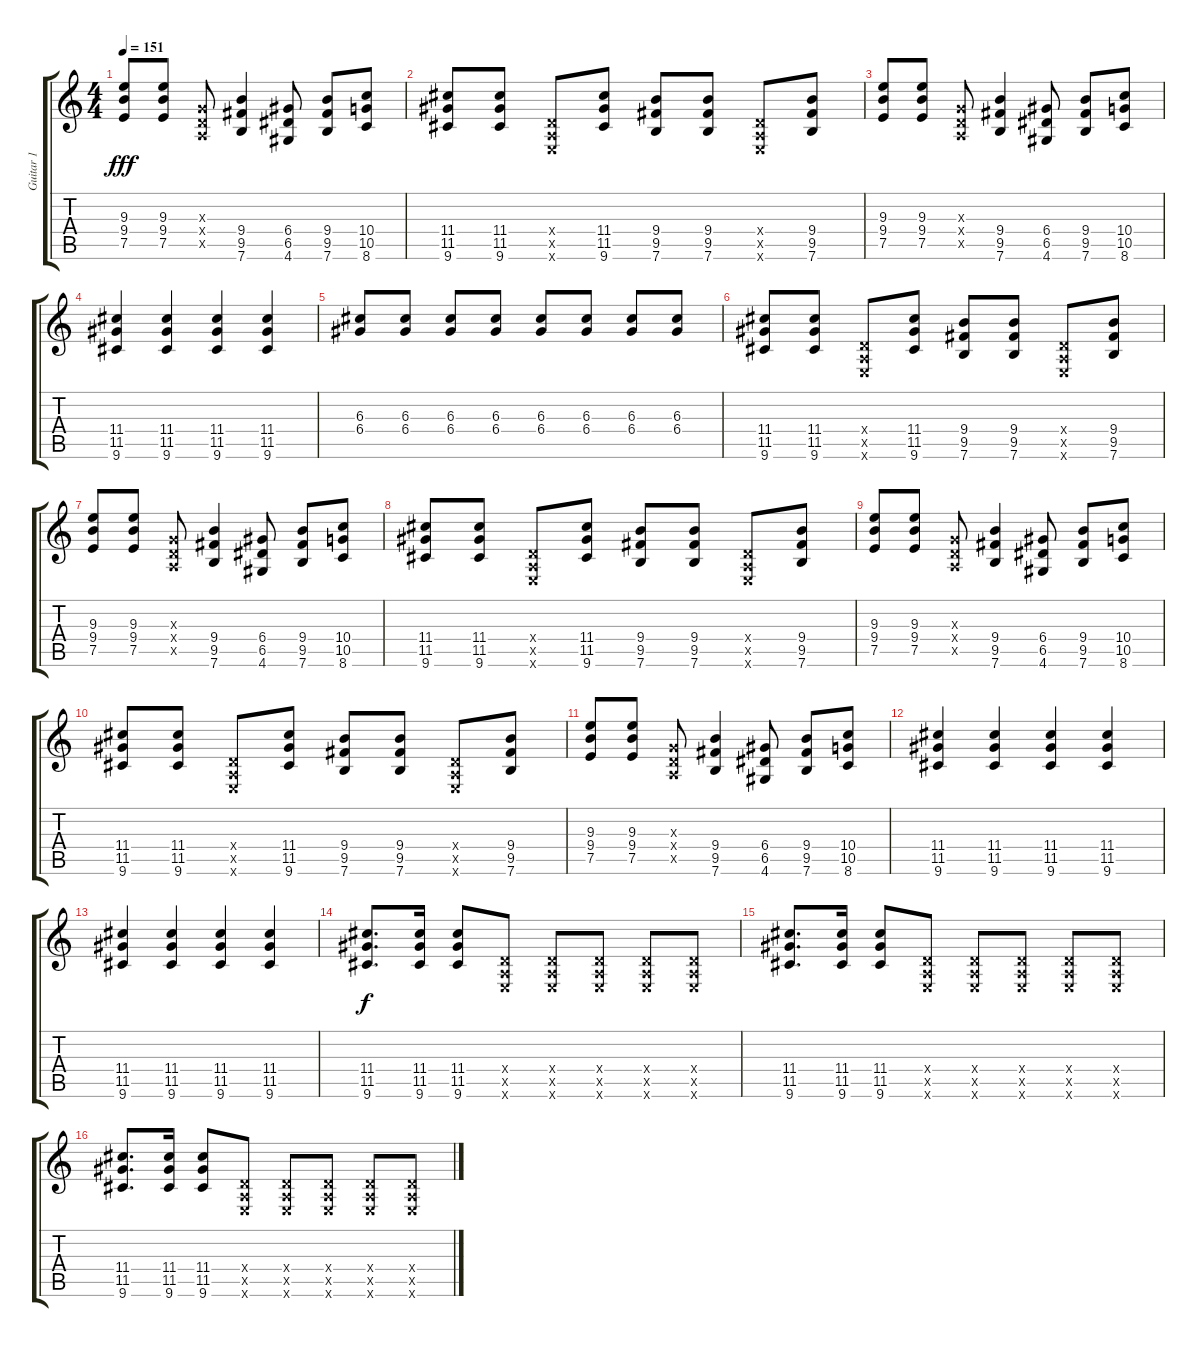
\track ("Guitar 1" "Guitar 1") {instrument electricguitarjazz}
\staff {score tabs}
\tuning (E4 B3 G3 D3 A2 E2) {hide}
\ts (4 4)
\tempo 151
\clef g2
\ks c
(9.3 9.4 7.5).8{dy fff} (9.3 9.4 7.5).8 (0.3{x} 0.4{x} 0.5{x}).8 (9.4 9.5 7.6).4 (6.4 6.5 4.6).8 (9.4 9.5 7.6).8 (10.4 10.5 8.6).8 |
(11.4 11.5 9.6).8 (11.4 11.5 9.6).8 (0.4{x} 0.5{x} 0.6{x}).8 (11.4 11.5 9.6).8 (9.4 9.5 7.6).8 (9.4 9.5 7.6).8 (0.4{x} 0.5{x} 0.6{x}).8 (9.4 9.5 7.6).8 |
(9.3 9.4 7.5).8 (9.3 9.4 7.5).8 (0.3{x} 0.4{x} 0.5{x}).8 (9.4 9.5 7.6).4 (6.4 6.5 4.6).8 (9.4 9.5 7.6).8 (10.4 10.5 8.6).8 |
(11.4 11.5 9.6).4 (11.4 11.5 9.6).4 (11.4 11.5 9.6).4 (11.4 11.5 9.6).4 |
(6.3 6.4).8 (6.3 6.4).8 (6.3 6.4).8 (6.3 6.4).8 (6.3 6.4).8 (6.3 6.4).8 (6.3 6.4).8 (6.3 6.4).8 |
(11.4 11.5 9.6).8 (11.4 11.5 9.6).8 (0.4{x} 0.5{x} 0.6{x}).8 (11.4 11.5 9.6).8 (9.4 9.5 7.6).8 (9.4 9.5 7.6).8 (0.4{x} 0.5{x} 0.6{x}).8 (9.4 9.5 7.6).8 |
(9.3 9.4 7.5).8 (9.3 9.4 7.5).8 (0.3{x} 0.4{x} 0.5{x}).8 (9.4 9.5 7.6).4 (6.4 6.5 4.6).8 (9.4 9.5 7.6).8 (10.4 10.5 8.6).8 |
(11.4 11.5 9.6).8 (11.4 11.5 9.6).8 (0.4{x} 0.5{x} 0.6{x}).8 (11.4 11.5 9.6).8 (9.4 9.5 7.6).8 (9.4 9.5 7.6).8 (0.4{x} 0.5{x} 0.6{x}).8 (9.4 9.5 7.6).8 |
(9.3 9.4 7.5).8 (9.3 9.4 7.5).8 (0.3{x} 0.4{x} 0.5{x}).8 (9.4 9.5 7.6).4 (6.4 6.5 4.6).8 (9.4 9.5 7.6).8 (10.4 10.5 8.6).8 |
(11.4 11.5 9.6).8 (11.4 11.5 9.6).8 (0.4{x} 0.5{x} 0.6{x}).8 (11.4 11.5 9.6).8 (9.4 9.5 7.6).8 (9.4 9.5 7.6).8 (0.4{x} 0.5{x} 0.6{x}).8 (9.4 9.5 7.6).8 |
(9.3 9.4 7.5).8 (9.3 9.4 7.5).8 (0.3{x} 0.4{x} 0.5{x}).8 (9.4 9.5 7.6).4 (6.4 6.5 4.6).8 (9.4 9.5 7.6).8 (10.4 10.5 8.6).8 |
(11.4 11.5 9.6).4 (11.4 11.5 9.6).4 (11.4 11.5 9.6).4 (11.4 11.5 9.6).4 |
(11.4 11.5 9.6).4 (11.4 11.5 9.6).4 (11.4 11.5 9.6).4 (11.4 11.5 9.6).4 |
(11.4 11.5 9.6).8{d dy f} (11.4 11.5 9.6).16 (11.4 11.5 9.6).8 (0.4{x} 0.5{x} 0.6{x}).8 (0.4{x} 0.5{x} 0.6{x}).8 (0.4{x} 0.5{x} 0.6{x}).8 (0.4{x} 0.5{x} 0.6{x}).8 (0.4{x} 0.5{x} 0.6{x}).8 |
(11.4 11.5 9.6).8{d} (11.4 11.5 9.6).16 (11.4 11.5 9.6).8 (0.4{x} 0.5{x} 0.6{x}).8 (0.4{x} 0.5{x} 0.6{x}).8 (0.4{x} 0.5{x} 0.6{x}).8 (0.4{x} 0.5{x} 0.6{x}).8 (0.4{x} 0.5{x} 0.6{x}).8 |
(11.4 11.5 9.6).8{d} (11.4 11.5 9.6).16 (11.4 11.5 9.6).8 (0.4{x} 0.5{x} 0.6{x}).8 (0.4{x} 0.5{x} 0.6{x}).8 (0.4{x} 0.5{x} 0.6{x}).8 (0.4{x} 0.5{x} 0.6{x}).8 (0.4{x} 0.5{x} 0.6{x}).8
